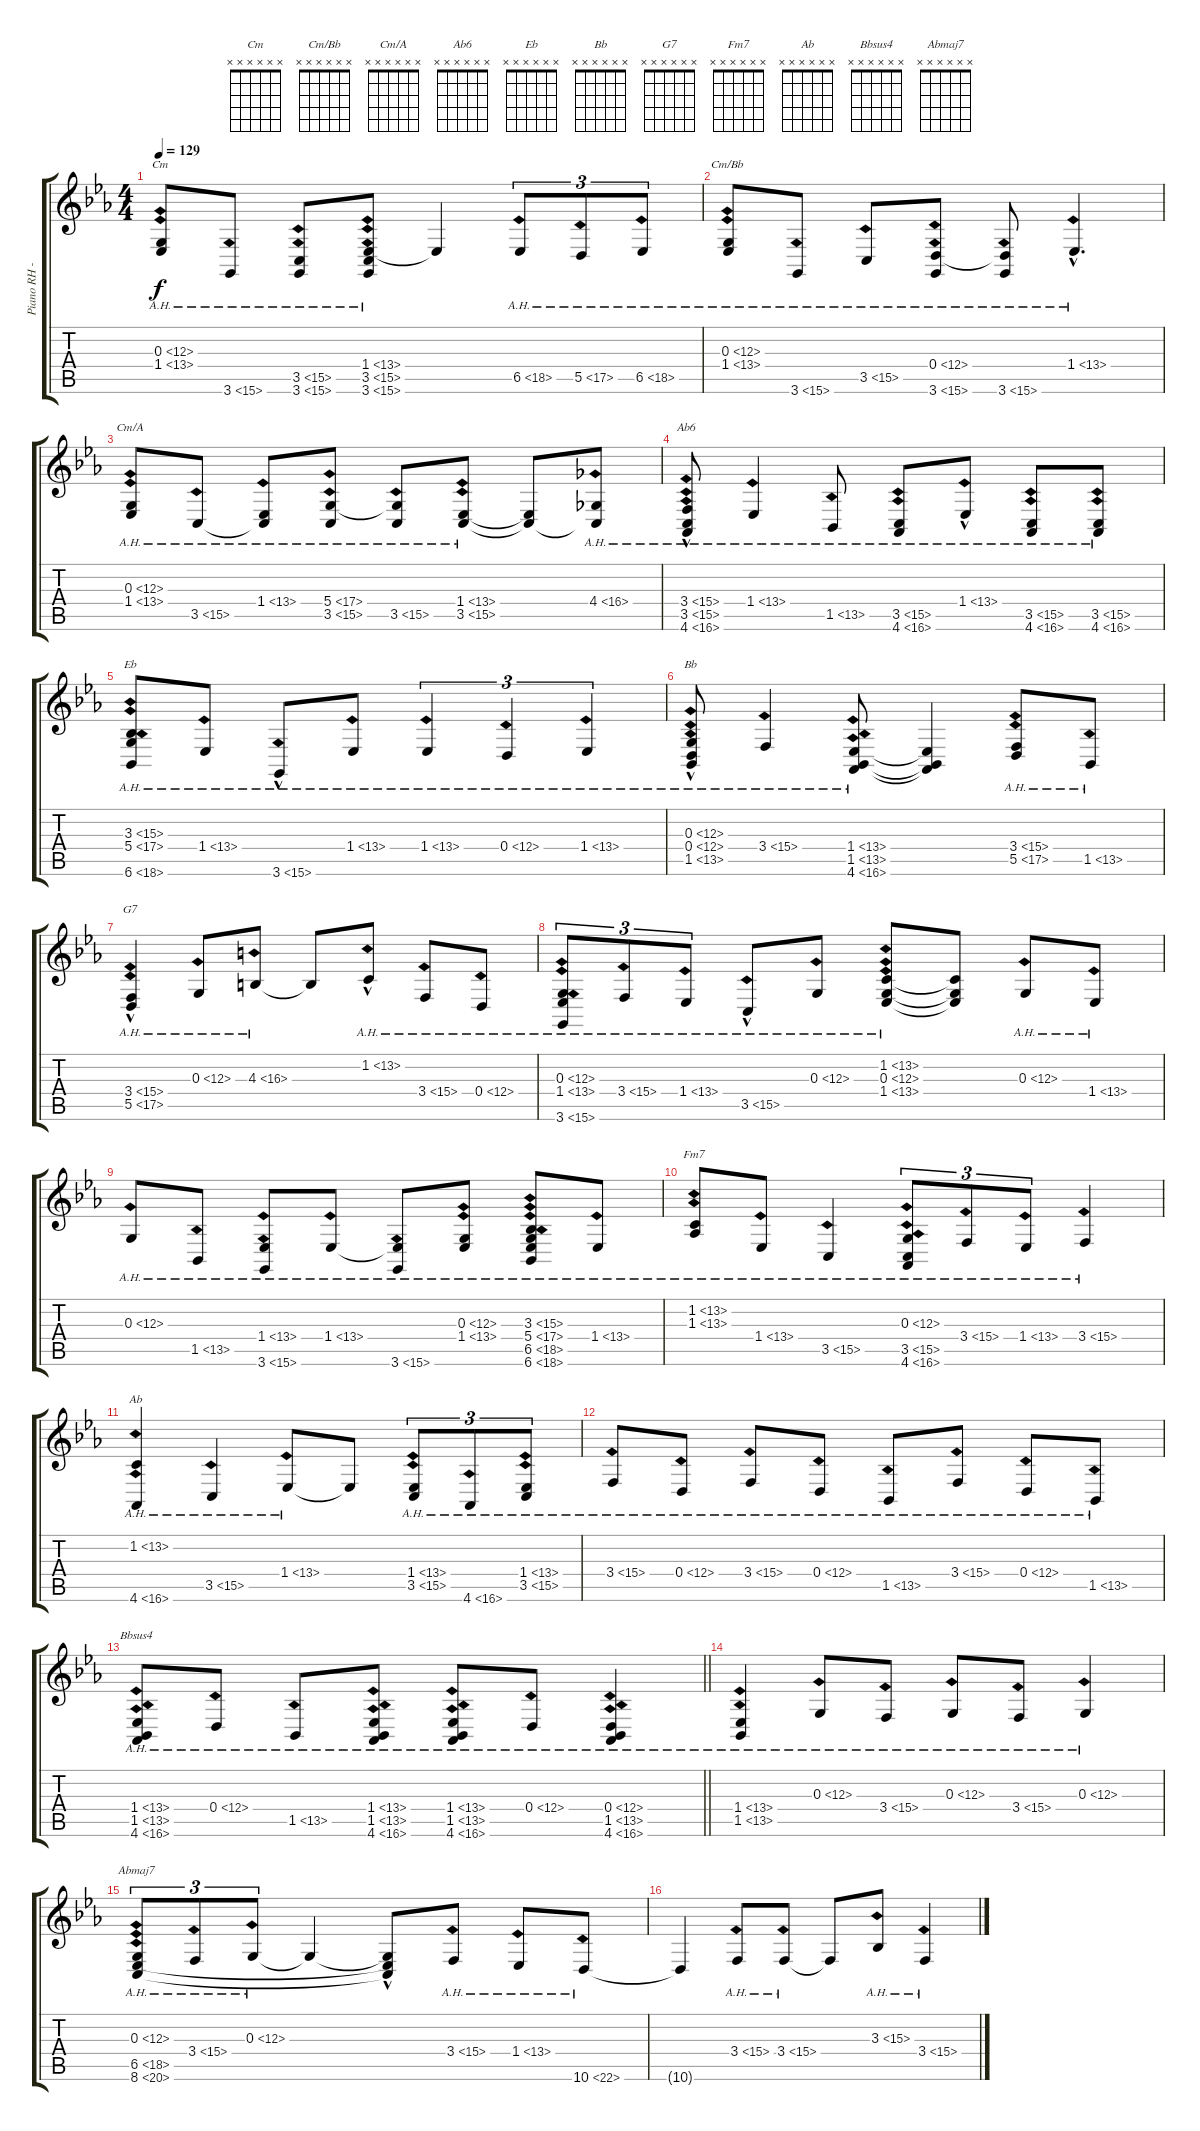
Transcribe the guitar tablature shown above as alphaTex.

\track ("Piano RH - Elton John" "Piano RH -") {instrument acousticgrandpiano}
\staff {score tabs}
\tuning (E4 B3 G3 D3 A2 E2) {hide}
\chord ("Cm" x x x x x x)
\chord ("Cm/Bb" x x x x x x)
\chord ("Cm/A" x x x x x x)
\chord ("Ab6" x x x x x x)
\chord ("Eb" x x x x x x)
\chord ("Bb" x x x x x x)
\chord ("G7" x x x x x x)
\chord ("Fm7" x x x x x x)
\chord ("Ab" x x x x x x)
\chord ("Bbsus4" x x x x x x)
\chord ("Abmaj7" x x x x x x)
\ts (4 4)
\tempo 129
\clef g2
\ks eb
(0.3{ah 12} 1.4{ah 12}).8{ch "Cm" dy f} 3.6{ah 12}.8 (3.5{ah 12} 3.6{ah 12}).8 (1.4{ah 12} 3.5{ah 12} 3.6{ah 12}).8 1.4{t}.4 6.5{ah 12}.8{tu (3 2)} 5.5{ah 12}.8{tu (3 2)} 6.5{ah 12}.8{tu (3 2)} |
(0.3{ah 12} 1.4{ah 12}).8{ch "Cm/Bb"} 3.6{ah 12}.8 3.5{ah 12}.8 (0.4{ah 12} 3.6{ah 12}).8 (0.4{t} 3.6{ah 12}).8 1.4{ah 12 hac}.4{d} |
(0.3{ah 12} 1.4{ah 12}).8{ch "Cm/A"} 3.5{ah 12}.8 (1.4{ah 12} 3.5{t}).8 (5.4{ah 12} 3.5{ah 12}).8 (5.4{t} 3.5{ah 12}).8 (1.4{ah 12} 3.5{ah 12}).8 (1.4{t} 3.5{t}).8 (4.4{ah 12} 3.5{t}).8 |
(3.4{ah 12} 3.5{ah 12 hac} 4.6{ah 12 hac}).8{ch "Ab6"} 1.4{ah 12}.4 1.5{ah 12}.8 (3.5{ah 12} 4.6{ah 12}).8 1.4{ah 12 hac}.8 (3.5{ah 12} 4.6{ah 12}).8 (3.5{ah 12} 4.6{ah 12}).8 |
(3.3{ah 12} 5.4{ah 12} 6.6{ah 12}).8{ch "Eb"} 1.4{ah 12}.8 3.6{ah 12 hac}.8 1.4{ah 12}.8 1.4{ah 12}.4{tu (3 2)} 0.4{ah 12}.4{tu (3 2)} 1.4{ah 12}.4{tu (3 2)} |
(0.3{ah 12} 0.4{ah 12 hac} 1.5{ah 12 hac}).8{ch "Bb"} 3.4{ah 12}.4 (1.4{ah 12} 1.5{ah 12} 4.6{ah 12}).8 (1.4{t} 1.5{t} 4.6{t}).4 (3.4{ah 12} 5.5{ah 12}).8 1.5{ah 12}.8 |
(3.4{ah 12 hac} 5.5{ah 12 hac}).4{ch "G7"} 0.3{ah 12}.8 4.3{ah 12}.8 4.3{t}.8 1.2{ah 12 hac}.8 3.4{ah 12}.8 0.4{ah 12}.8 |
(0.3{ah 12} 1.4{ah 12} 3.6{ah 12}).8{tu (3 2)} 3.4{ah 12}.8{tu (3 2)} 1.4{ah 12}.8{tu (3 2)} 3.5{ah 12 hac}.8 0.3{ah 12}.8 (1.2{ah 12} 0.3{ah 12} 1.4{ah 12}).8 (1.2{t} 0.3{t} 1.4{t}).8 0.3{ah 12}.8 1.4{ah 12}.8 |
0.3{ah 12}.8 1.5{ah 12}.8 (1.4{ah 12} 3.6{ah 12}).8 1.4{ah 12}.8 (1.4{t} 3.6{ah 12}).8 (0.3{ah 12} 1.4{ah 12}).8 (3.3{ah 12} 5.4{ah 12} 6.5{ah 12} 6.6{ah 12}).8 1.4{ah 12}.8 |
(1.2{ah 12} 1.3{ah 12}).8{ch "Fm7"} 1.4{ah 12}.8 3.5{ah 12}.4 (0.3{ah 12} 3.5{ah 12} 4.6{ah 12}).8{tu (3 2)} 3.4{ah 12}.8{tu (3 2)} 1.4{ah 12}.8{tu (3 2)} 3.4{ah 12}.4 |
(1.2{ah 12} 4.6{ah 12}).4{ch "Ab"} 3.5{ah 12}.4 1.4{ah 12}.8 1.4{t}.8 (1.4{ah 12} 3.5{ah 12}).8{tu (3 2)} 4.6{ah 12}.8{tu (3 2)} (1.4{ah 12} 3.5{ah 12}).8{tu (3 2)} |
3.4{ah 12}.8 0.4{ah 12}.8 3.4{ah 12}.8 0.4{ah 12}.8 1.5{ah 12}.8 3.4{ah 12}.8 0.4{ah 12}.8 1.5{ah 12}.8 |
\barLineRight lightlight
(1.4{ah 12} 1.5{ah 12} 4.6{ah 12}).8{ch "Bbsus4"} 0.4{ah 12}.8 1.5{ah 12}.8 (1.4{ah 12} 1.5{ah 12} 4.6{ah 12}).8 (1.4{ah 12} 1.5{ah 12} 4.6{ah 12}).8 0.4{ah 12}.8 (0.4{ah 12} 1.5{ah 12} 4.6{ah 12}).4 |
(1.4{ah 12} 1.5{ah 12}).4{balance 8} 0.3{ah 12}.8 3.4{ah 12}.8 0.3{ah 12}.8 3.4{ah 12}.8 0.3{ah 12}.4 |
(0.3{ah 12} 6.5{ah 12} 8.6{ah 12}).8{tu (3 2) ch "Abmaj7"} 3.4{ah 12}.8{tu (3 2)} 0.3{ah 12}.8{tu (3 2)} 0.3{t}.4 (0.3{hac t} 6.5{t} 8.6{t}).8 3.4{ah 12}.8 1.4{ah 12}.8 10.6{ah 12}.8 |
10.6{t}.4 3.4{ah 12}.8 3.4{ah 12}.8 3.4{t}.8 3.3{ah 12}.8 3.4{ah 12}.4
